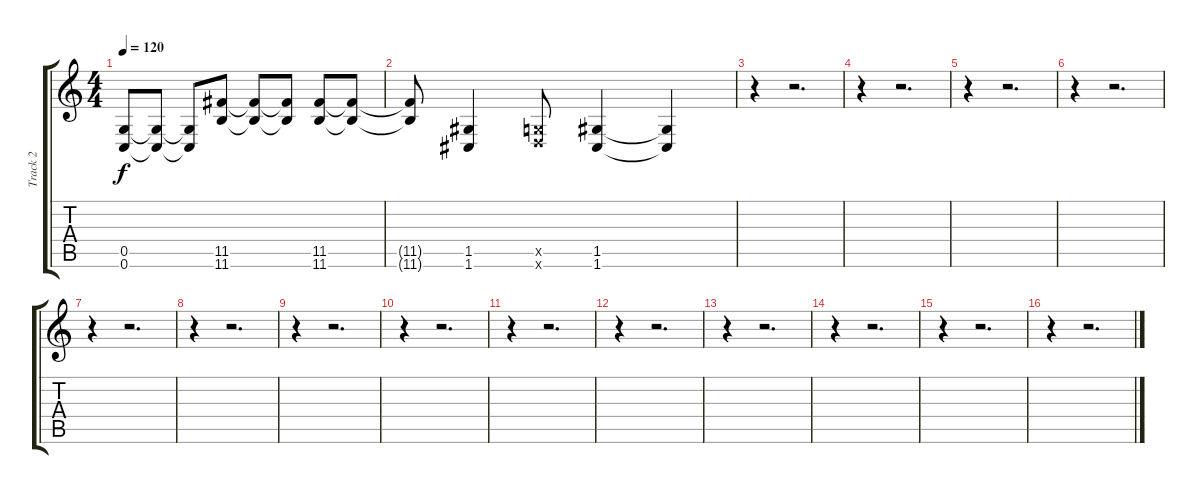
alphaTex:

\track ("Track 2" "Track 2") {instrument acousticguitarsteel}
\staff {score tabs}
\tuning (D4 A3 F3 C3 G2 C2) {hide}
\ts (4 4)
\tempo 120
\clef g2
\ks c
(0.5 0.6).8{dy f} (0.5{t} 0.6{t}).8 (0.5{t} 0.6{t}).8 (11.5 11.6).8 (11.5{t} 11.6{t}).8 (11.5{t} 11.6{t}).8 (11.5 11.6).8 (11.5{t} 11.6{t}).8 |
(11.5{t} 11.6{t}).8 (1.5 1.6).4 (0.5{x} 2.6{x}).8 (1.5 1.6).4 (1.5{t} 1.6{t}).4 |
r.4 r.2{d} |
r.4 r.2{d} |
r.4 r.2{d} |
r.4 r.2{d} |
r.4 r.2{d} |
r.4 r.2{d} |
r.4 r.2{d} |
r.4 r.2{d} |
r.4 r.2{d} |
r.4 r.2{d} |
r.4 r.2{d} |
r.4 r.2{d} |
r.4 r.2{d} |
r.4 r.2{d}
